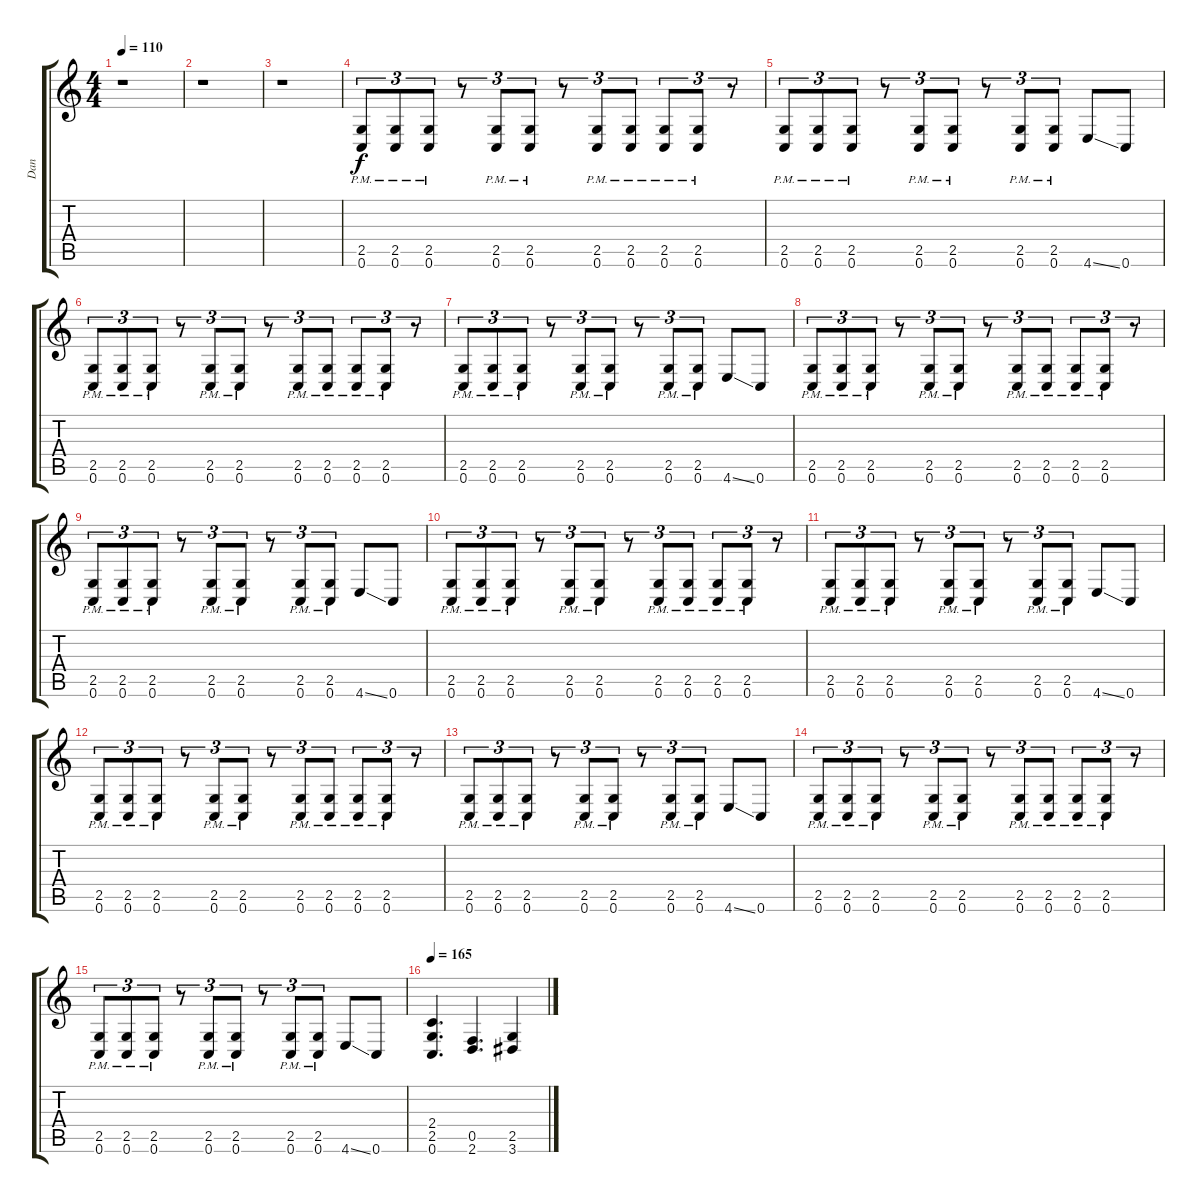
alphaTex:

\track ("Dan" "Dan") {instrument distortionguitar}
\staff {score tabs}
\tuning (C4 G3 Eb3 Bb2 F2 C2) {hide}
\ts (4 4)
\tempo 110
\clef g2
\ks c
r.1{dy f} |
r.1 |
r.1 |
(2.5{pm} 0.6{pm}).8{tu (3 2)} (2.5{pm} 0.6{pm}).8{tu (3 2)} (2.5{pm} 0.6{pm}).8{tu (3 2)} r.8{tu (3 2)} (2.5{pm} 0.6{pm}).8{tu (3 2)} (2.5{pm} 0.6{pm}).8{tu (3 2)} r.8{tu (3 2)} (2.5{pm} 0.6{pm}).8{tu (3 2)} (2.5{pm} 0.6{pm}).8{tu (3 2)} (2.5{pm} 0.6{pm}).8{tu (3 2)} (2.5{pm} 0.6{pm}).8{tu (3 2)} r.8{tu (3 2)} |
(2.5{pm} 0.6{pm}).8{tu (3 2)} (2.5{pm} 0.6{pm}).8{tu (3 2)} (2.5{pm} 0.6{pm}).8{tu (3 2)} r.8{tu (3 2)} (2.5{pm} 0.6{pm}).8{tu (3 2)} (2.5{pm} 0.6{pm}).8{tu (3 2)} r.8{tu (3 2)} (2.5{pm} 0.6{pm}).8{tu (3 2)} (2.5{pm} 0.6{pm}).8{tu (3 2)} 4.6{ss}.8 0.6.8 |
(2.5{pm} 0.6{pm}).8{tu (3 2)} (2.5{pm} 0.6{pm}).8{tu (3 2)} (2.5{pm} 0.6{pm}).8{tu (3 2)} r.8{tu (3 2)} (2.5{pm} 0.6{pm}).8{tu (3 2)} (2.5{pm} 0.6{pm}).8{tu (3 2)} r.8{tu (3 2)} (2.5{pm} 0.6{pm}).8{tu (3 2)} (2.5{pm} 0.6{pm}).8{tu (3 2)} (2.5{pm} 0.6{pm}).8{tu (3 2)} (2.5{pm} 0.6{pm}).8{tu (3 2)} r.8{tu (3 2)} |
(2.5{pm} 0.6{pm}).8{tu (3 2)} (2.5{pm} 0.6{pm}).8{tu (3 2)} (2.5{pm} 0.6{pm}).8{tu (3 2)} r.8{tu (3 2)} (2.5{pm} 0.6{pm}).8{tu (3 2)} (2.5{pm} 0.6{pm}).8{tu (3 2)} r.8{tu (3 2)} (2.5{pm} 0.6{pm}).8{tu (3 2)} (2.5{pm} 0.6{pm}).8{tu (3 2)} 4.6{ss}.8 0.6.8 |
(2.5{pm} 0.6{pm}).8{tu (3 2)} (2.5{pm} 0.6{pm}).8{tu (3 2)} (2.5{pm} 0.6{pm}).8{tu (3 2)} r.8{tu (3 2)} (2.5{pm} 0.6{pm}).8{tu (3 2)} (2.5{pm} 0.6{pm}).8{tu (3 2)} r.8{tu (3 2)} (2.5{pm} 0.6{pm}).8{tu (3 2)} (2.5{pm} 0.6{pm}).8{tu (3 2)} (2.5{pm} 0.6{pm}).8{tu (3 2)} (2.5{pm} 0.6{pm}).8{tu (3 2)} r.8{tu (3 2)} |
(2.5{pm} 0.6{pm}).8{tu (3 2)} (2.5{pm} 0.6{pm}).8{tu (3 2)} (2.5{pm} 0.6{pm}).8{tu (3 2)} r.8{tu (3 2)} (2.5{pm} 0.6{pm}).8{tu (3 2)} (2.5{pm} 0.6{pm}).8{tu (3 2)} r.8{tu (3 2)} (2.5{pm} 0.6{pm}).8{tu (3 2)} (2.5{pm} 0.6{pm}).8{tu (3 2)} 4.6{ss}.8 0.6.8 |
(2.5{pm} 0.6{pm}).8{tu (3 2)} (2.5{pm} 0.6{pm}).8{tu (3 2)} (2.5{pm} 0.6{pm}).8{tu (3 2)} r.8{tu (3 2)} (2.5{pm} 0.6{pm}).8{tu (3 2)} (2.5{pm} 0.6{pm}).8{tu (3 2)} r.8{tu (3 2)} (2.5{pm} 0.6{pm}).8{tu (3 2)} (2.5{pm} 0.6{pm}).8{tu (3 2)} (2.5{pm} 0.6{pm}).8{tu (3 2)} (2.5{pm} 0.6{pm}).8{tu (3 2)} r.8{tu (3 2)} |
(2.5{pm} 0.6{pm}).8{tu (3 2)} (2.5{pm} 0.6{pm}).8{tu (3 2)} (2.5{pm} 0.6{pm}).8{tu (3 2)} r.8{tu (3 2)} (2.5{pm} 0.6{pm}).8{tu (3 2)} (2.5{pm} 0.6{pm}).8{tu (3 2)} r.8{tu (3 2)} (2.5{pm} 0.6{pm}).8{tu (3 2)} (2.5{pm} 0.6{pm}).8{tu (3 2)} 4.6{ss}.8 0.6.8 |
(2.5{pm} 0.6{pm}).8{tu (3 2)} (2.5{pm} 0.6{pm}).8{tu (3 2)} (2.5{pm} 0.6{pm}).8{tu (3 2)} r.8{tu (3 2)} (2.5{pm} 0.6{pm}).8{tu (3 2)} (2.5{pm} 0.6{pm}).8{tu (3 2)} r.8{tu (3 2)} (2.5{pm} 0.6{pm}).8{tu (3 2)} (2.5{pm} 0.6{pm}).8{tu (3 2)} (2.5{pm} 0.6{pm}).8{tu (3 2)} (2.5{pm} 0.6{pm}).8{tu (3 2)} r.8{tu (3 2)} |
(2.5{pm} 0.6{pm}).8{tu (3 2)} (2.5{pm} 0.6{pm}).8{tu (3 2)} (2.5{pm} 0.6{pm}).8{tu (3 2)} r.8{tu (3 2)} (2.5{pm} 0.6{pm}).8{tu (3 2)} (2.5{pm} 0.6{pm}).8{tu (3 2)} r.8{tu (3 2)} (2.5{pm} 0.6{pm}).8{tu (3 2)} (2.5{pm} 0.6{pm}).8{tu (3 2)} 4.6{ss}.8 0.6.8 |
(2.5{pm} 0.6{pm}).8{tu (3 2)} (2.5{pm} 0.6{pm}).8{tu (3 2)} (2.5{pm} 0.6{pm}).8{tu (3 2)} r.8{tu (3 2)} (2.5{pm} 0.6{pm}).8{tu (3 2)} (2.5{pm} 0.6{pm}).8{tu (3 2)} r.8{tu (3 2)} (2.5{pm} 0.6{pm}).8{tu (3 2)} (2.5{pm} 0.6{pm}).8{tu (3 2)} (2.5{pm} 0.6{pm}).8{tu (3 2)} (2.5{pm} 0.6{pm}).8{tu (3 2)} r.8{tu (3 2)} |
(2.5{pm} 0.6{pm}).8{tu (3 2)} (2.5{pm} 0.6{pm}).8{tu (3 2)} (2.5{pm} 0.6{pm}).8{tu (3 2)} r.8{tu (3 2)} (2.5{pm} 0.6{pm}).8{tu (3 2)} (2.5{pm} 0.6{pm}).8{tu (3 2)} r.8{tu (3 2)} (2.5{pm} 0.6{pm}).8{tu (3 2)} (2.5{pm} 0.6{pm}).8{tu (3 2)} 4.6{ss}.8 0.6.8 |
\tempo 165
(2.4 2.5 0.6).4{d} (0.5 2.6).4{d} (2.5 3.6).4
